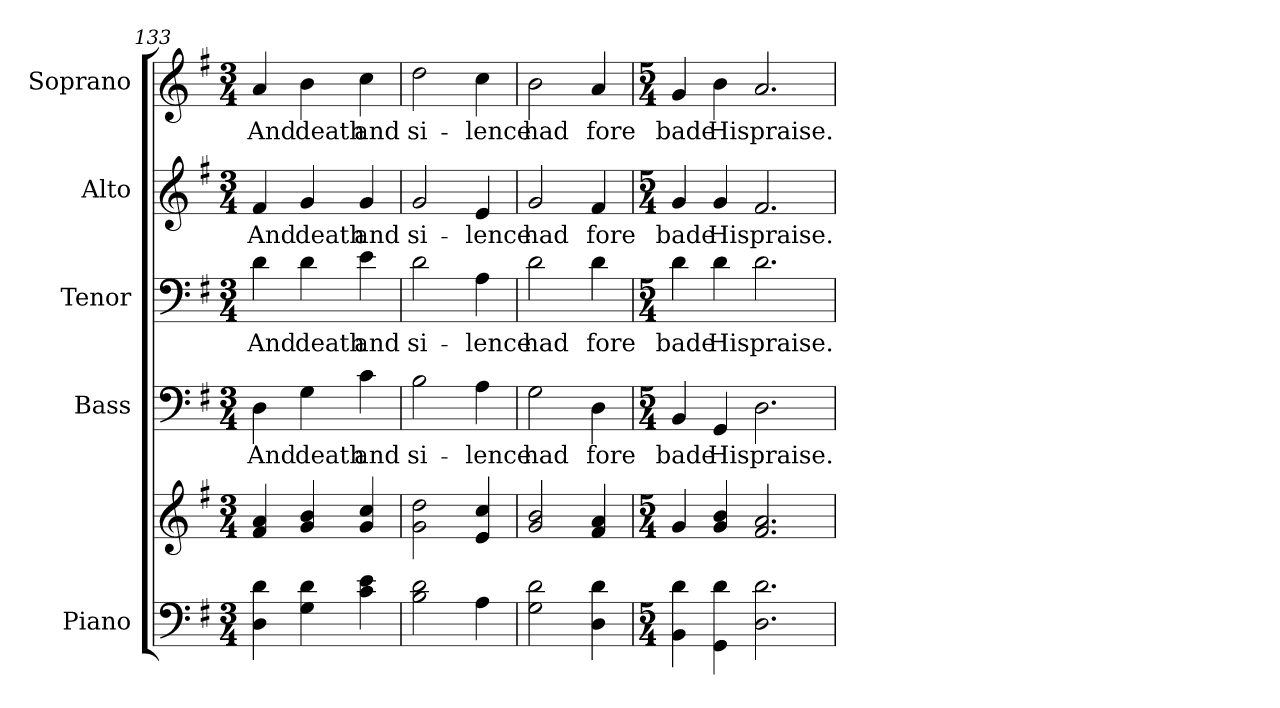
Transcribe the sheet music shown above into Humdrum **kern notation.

**kern	**kern	**kern	**text	**kern	**text	**kern	**text	**kern	**text
*part5	*part5	*part4	*part4	*part3	*part3	*part2	*part2	*part1	*part1
*staff6	*staff5	*staff4	*staff4	*staff3	*staff3	*staff2	*staff2	*staff1	*staff1
*I"Piano	*	*I"Bass	*	*I"Tenor	*	*I"Alto	*	*I"Soprano	*
*I'Pno.	*	*I'B.	*	*I'T.	*	*I'A.	*	*I'S.	*
!!LO:PB:g=z
*clefF4	*clefG2	*clefF4	*	*clefF4	*	*clefG2	*	*clefG2	*
*k[f#]	*k[f#]	*k[f#]	*	*k[f#]	*	*k[f#]	*	*k[f#]	*
*G:	*G:	*G:	*	*G:	*	*G:	*	*G:	*
*M3/4	*M3/4	*M3/4	*	*M3/4	*	*M3/4	*	*M3/4	*
=133	=133	=133	=133	=133	=133	=133	=133	=133	=133
!	!	!	!LO:LY:b:color=#000000	!	!	!	!	!	!
!	!	!	!	!	!LO:LY:b:color=#000000	!	!	!	!
!	!	!	!	!	!	!	!LO:LY:b:color=#000000	!	!
!	!	!	!	!	!	!	!	!	!LO:LY:b:color=#000000
4Di\ 4di	4f#i/ 4ai	4Di\	And	4di\	And	4f#i/	And	4ai/	And
!	!	!	!LO:LY:b:color=#000000	!	!	!	!	!	!
!	!	!	!	!	!LO:LY:b:color=#000000	!	!	!	!
!	!	!	!	!	!	!	!LO:LY:b:color=#000000	!	!
!	!	!	!	!	!	!	!	!	!LO:LY:b:color=#000000
4Gi\ 4di	4gi/ 4bi	4Gi\	death	4di\	death	4gi/	death	4bi\	death
!	!	!	!LO:LY:b:color=#000000	!	!	!	!	!	!
!	!	!	!	!	!LO:LY:b:color=#000000	!	!	!	!
!	!	!	!	!	!	!	!LO:LY:b:color=#000000	!	!
!	!	!	!	!	!	!	!	!	!LO:LY:b:color=#000000
4ci\ 4ei	4gi/ 4cci	4ci\	and	4ei\	and	4gi/	and	4cci\	and
=134	=134	=134	=134	=134	=134	=134	=134	=134	=134
!	!	!	!LO:LY:b:color=#000000	!	!	!	!	!	!
!	!	!	!	!	!LO:LY:b:color=#000000	!	!	!	!
!	!	!	!	!	!	!	!LO:LY:b:color=#000000	!	!
!	!	!	!	!	!	!	!	!	!LO:LY:b:color=#000000
2Bi\ 2di	2gi\ 2ddi	2Bi\	si-	2di\	si-	2gi/	si-	2ddi\	si-
!	!	!	!LO:LY:b:color=#000000	!	!	!	!	!	!
!	!	!	!	!	!LO:LY:b:color=#000000	!	!	!	!
!	!	!	!	!	!	!	!LO:LY:b:color=#000000	!	!
!	!	!	!	!	!	!	!	!	!LO:LY:b:color=#000000
4Ai\	4ei/ 4cci	4Ai\	-lence	4Ai\	-lence	4ei/	-lence	4cci\	-lence
!!LO:LB:g=z
=135	=135	=135	=135	=135	=135	=135	=135	=135	=135
!	!	!	!LO:LY:b:color=#000000	!	!	!	!	!	!
!	!	!	!	!	!LO:LY:b:color=#000000	!	!	!	!
!	!	!	!	!	!	!	!LO:LY:b:color=#000000	!	!
!	!	!	!	!	!	!	!	!	!LO:LY:b:color=#000000
2Gi\ 2di	2gi/ 2bi	2Gi\	had	2di\	had	2gi/	had	2bi\	had
!	!	!	!LO:LY:b:color=#000000	!	!	!	!	!	!
!	!	!	!	!	!LO:LY:b:color=#000000	!	!	!	!
!	!	!	!	!	!	!	!LO:LY:b:color=#000000	!	!
!	!	!	!	!	!	!	!	!	!LO:LY:b:color=#000000
4Di\ 4di	4f#i/ 4ai	4Di\	fore	4di\	fore	4f#i/	fore	4ai/	fore
=136	=136	=136	=136	=136	=136	=136	=136	=136	=136
*M5/4	*M5/4	*M5/4	*	*M5/4	*	*M5/4	*	*M5/4	*
!	!	!	!LO:LY:b:color=#000000	!	!	!	!	!	!
!	!	!	!	!	!LO:LY:b:color=#000000	!	!	!	!
!	!	!	!	!	!	!	!LO:LY:b:color=#000000	!	!
!	!	!	!	!	!	!	!	!	!LO:LY:b:color=#000000
4BBi\ 4di	4gi/	4BBi/	bade	4di\	bade	4gi/	bade	4gi/	bade
!	!	!	!LO:LY:b:color=#000000	!	!	!	!	!	!
!	!	!	!	!	!LO:LY:b:color=#000000	!	!	!	!
!	!	!	!	!	!	!	!LO:LY:b:color=#000000	!	!
!	!	!	!	!	!	!	!	!	!LO:LY:b:color=#000000
4GGi\ 4di	4gi/ 4bi	4GGi/	His	4di\	His	4gi/	His	4bi\	His
!	!	!	!LO:LY:b:color=#000000	!	!	!	!	!	!
!	!	!	!	!	!LO:LY:b:color=#000000	!	!	!	!
!	!	!	!	!	!	!	!LO:LY:b:color=#000000	!	!
!	!	!	!	!	!	!	!	!	!LO:LY:b:color=#000000
2.Di\ 2.di	2.f#i/ 2.ai	2.Di\	praise.	2.di\	praise.	2.f#i/	praise.	2.ai/	praise.
=	=	=	=	=	=	=	=	=	=
*-	*-	*-	*-	*-	*-	*-	*-	*-	*-
